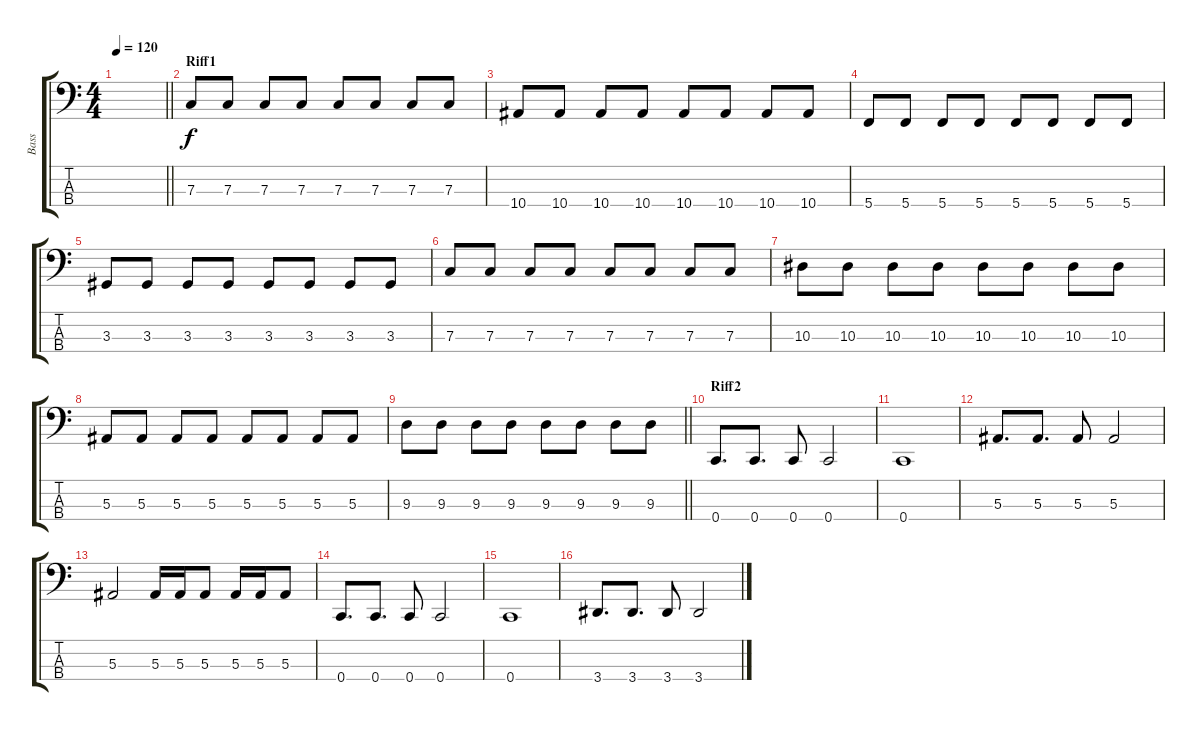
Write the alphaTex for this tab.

\track ("Bass" "Bass") {instrument electricbassfinger}
\staff {score tabs}
\tuning (Eb2 Bb1 F1 C1) {hide}
\ts (4 4)
\tempo 120
\clef f4
\barLineRight lightlight
\ks c
|
\section ("" "Riff1")
7.3.8 7.3.8 7.3.8 7.3.8 7.3.8 7.3.8 7.3.8 7.3.8 |
10.4.8 10.4.8 10.4.8 10.4.8 10.4.8 10.4.8 10.4.8 10.4.8 |
5.4.8 5.4.8 5.4.8 5.4.8 5.4.8 5.4.8 5.4.8 5.4.8 |
3.3.8 3.3.8 3.3.8 3.3.8 3.3.8 3.3.8 3.3.8 3.3.8 |
7.3.8 7.3.8 7.3.8 7.3.8 7.3.8 7.3.8 7.3.8 7.3.8 |
10.3.8 10.3.8 10.3.8 10.3.8 10.3.8 10.3.8 10.3.8 10.3.8 |
5.3.8 5.3.8 5.3.8 5.3.8 5.3.8 5.3.8 5.3.8 5.3.8 |
\barLineRight lightlight
9.3.8 9.3.8 9.3.8 9.3.8 9.3.8 9.3.8 9.3.8 9.3.8 |
\section ("" "Riff2")
0.4.8{d} 0.4.8{d} 0.4.8 0.4.2 |
0.4.1 |
5.3.8{d} 5.3.8{d} 5.3.8 5.3.2 |
5.3.2 5.3.16 5.3.16 5.3.8 5.3.16 5.3.16 5.3.8 |
0.4.8{d} 0.4.8{d} 0.4.8 0.4.2 |
0.4.1 |
3.4.8{d} 3.4.8{d} 3.4.8 3.4.2
